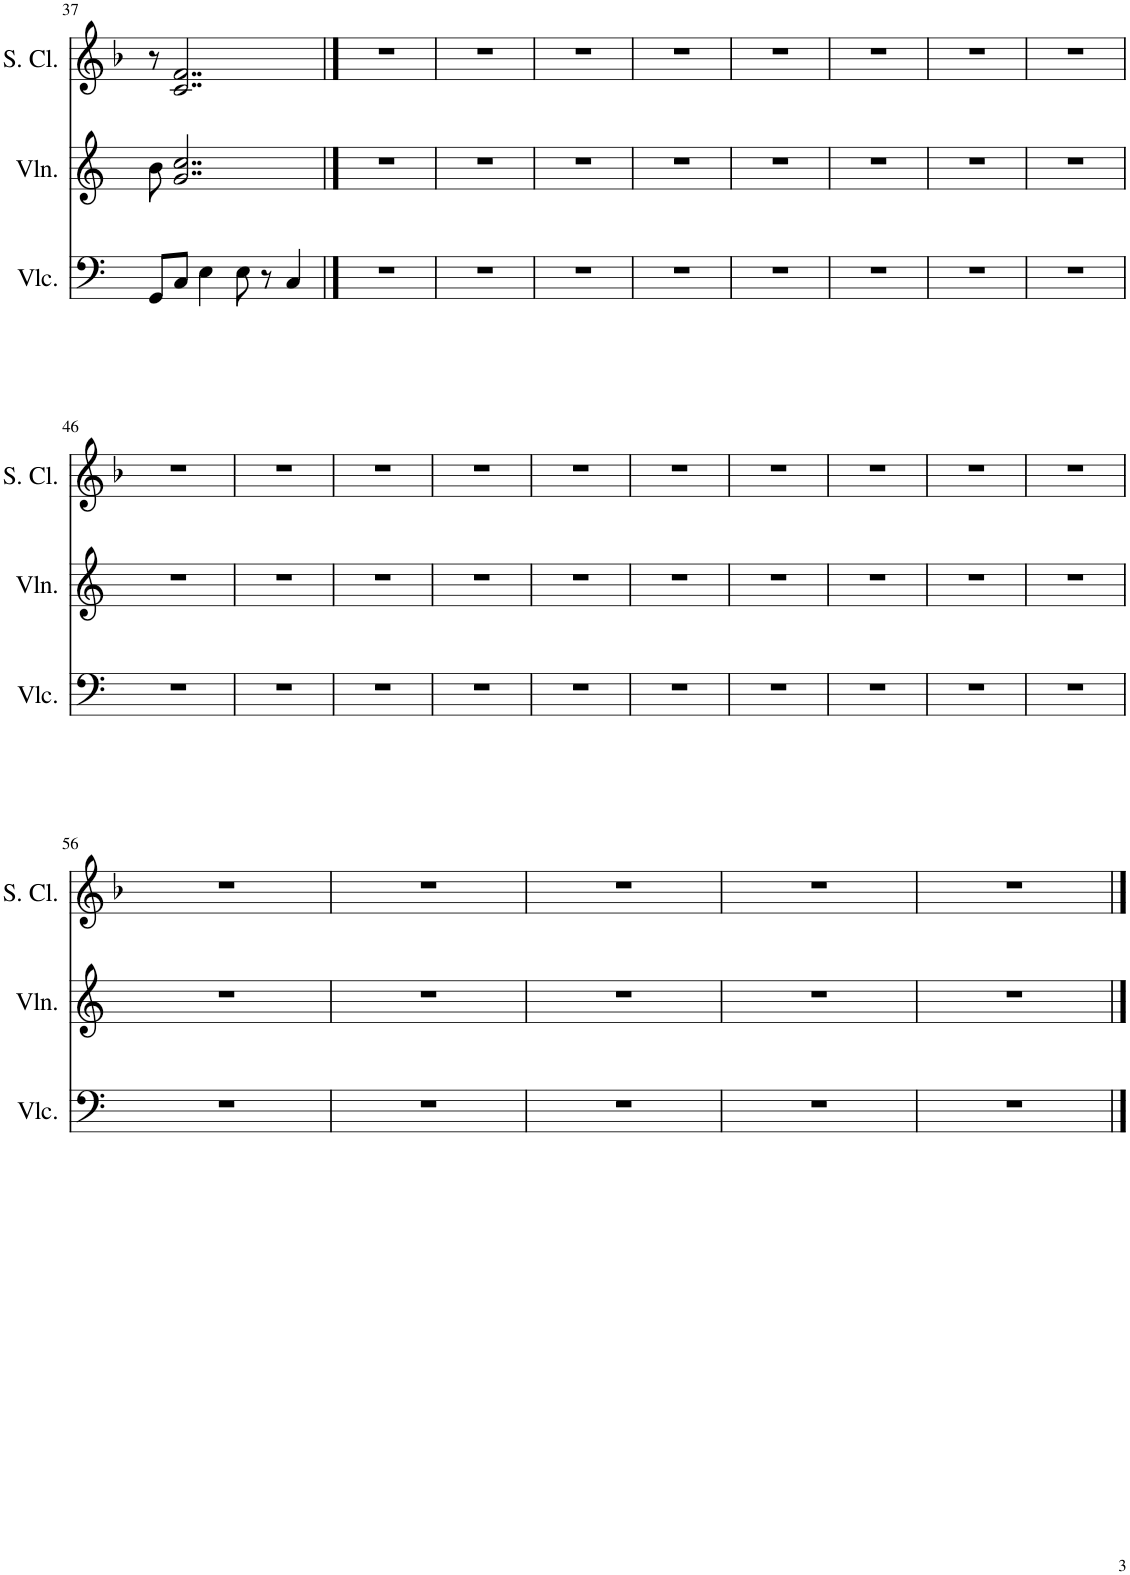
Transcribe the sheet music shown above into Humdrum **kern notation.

**kern	**kern	**kern
*part3	*part2	*part1
*staff3	*staff2	*staff1
*I"Violoncello	*I"Violin	*I"Soprano Clarinet
*I'Vlc.	*I'Vln.	*I'S. Cl.
!!LO:PB:g=z
*clefF4	*clefG2	*clefG2
*	*	*Trd-4c-7
*k[]	*k[]	*k[b-]
*M4/4	*M4/4	*M4/4
=37	=37	=37
8GG/L	8b\	8r
8C/J	2..g/ 2..cc/	2..c/ 2..f/
4E\	.	.
8E\	.	.
8r	.	.
4C/	.	.
==38	==38	==38
1r	1r	1r
=39	=39	=39
1r	1r	1r
=40	=40	=40
1r	1r	1r
=41	=41	=41
1r	1r	1r
=42	=42	=42
1r	1r	1r
=43	=43	=43
1r	1r	1r
=44	=44	=44
1r	1r	1r
=45	=45	=45
1r	1r	1r
!!LO:LB:g=z
=46	=46	=46
1r	1r	1r
=47	=47	=47
1r	1r	1r
=48	=48	=48
1r	1r	1r
=49	=49	=49
1r	1r	1r
=50	=50	=50
1r	1r	1r
=51	=51	=51
1r	1r	1r
=52	=52	=52
1r	1r	1r
=53	=53	=53
1r	1r	1r
=54	=54	=54
1r	1r	1r
=55	=55	=55
1r	1r	1r
!!LO:LB:g=z
=56	=56	=56
1r	1r	1r
=57	=57	=57
1r	1r	1r
=58	=58	=58
1r	1r	1r
=59	=59	=59
1r	1r	1r
=60	=60	=60
1r	1r	1r
==	==	==
*-	*-	*-
